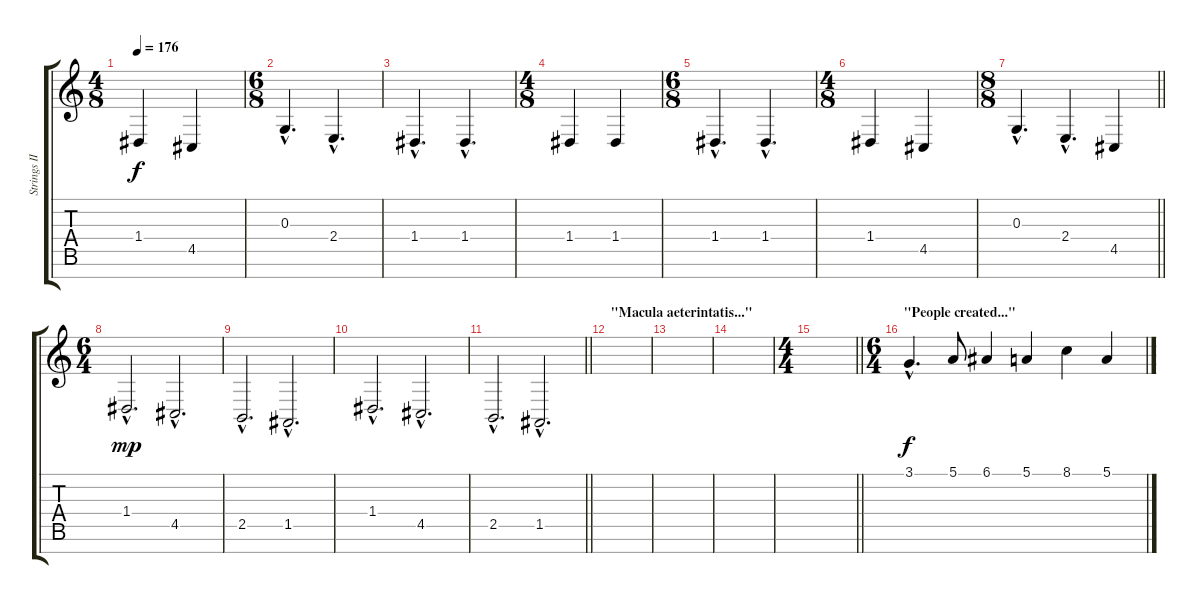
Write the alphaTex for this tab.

\track ("Strings II" "Strings II") {instrument stringensemble1}
\staff {score tabs}
\tuning (E4 B3 G3 D3 A2 E2 B1) {hide}
\ts (4 8)
\tempo 176
\clef g2
\ks c
1.4.4{dy f} 4.5.4 |
\ts (6 8)
0.3{hac}.4{d} 2.4{hac}.4{d} |
1.4{hac}.4{d} 1.4{hac}.4{d} |
\ts (4 8)
1.4.4 1.4.4 |
\ts (6 8)
1.4{hac}.4{d} 1.4{hac}.4{d} |
\ts (4 8)
1.4.4 4.5.4 |
\ts (8 8)
\barLineRight lightlight
0.3{hac}.4{d} 2.4{hac}.4{d} 4.5.4 |
\ts (6 4)
\section ("" "")
1.4{hac}.2{d dy mp} 4.5{hac}.2{d} |
2.5{hac}.2{d} 1.5{hac}.2{d} |
1.4{hac}.2{d} 4.5{hac}.2{d} |
\barLineRight lightlight
2.5{hac}.2{d} 1.5{hac}.2{d} |
\section ("" "\"Macula aeterintatis...\"")
|
|
|
\ts (4 4)
\barLineRight lightlight
|
\ts (6 4)
\section ("" "\"People created...\"")
3.1{hac}.4{d dy f instrument violin} 5.1.8 6.1.4 5.1.4 8.1.4 5.1.4
